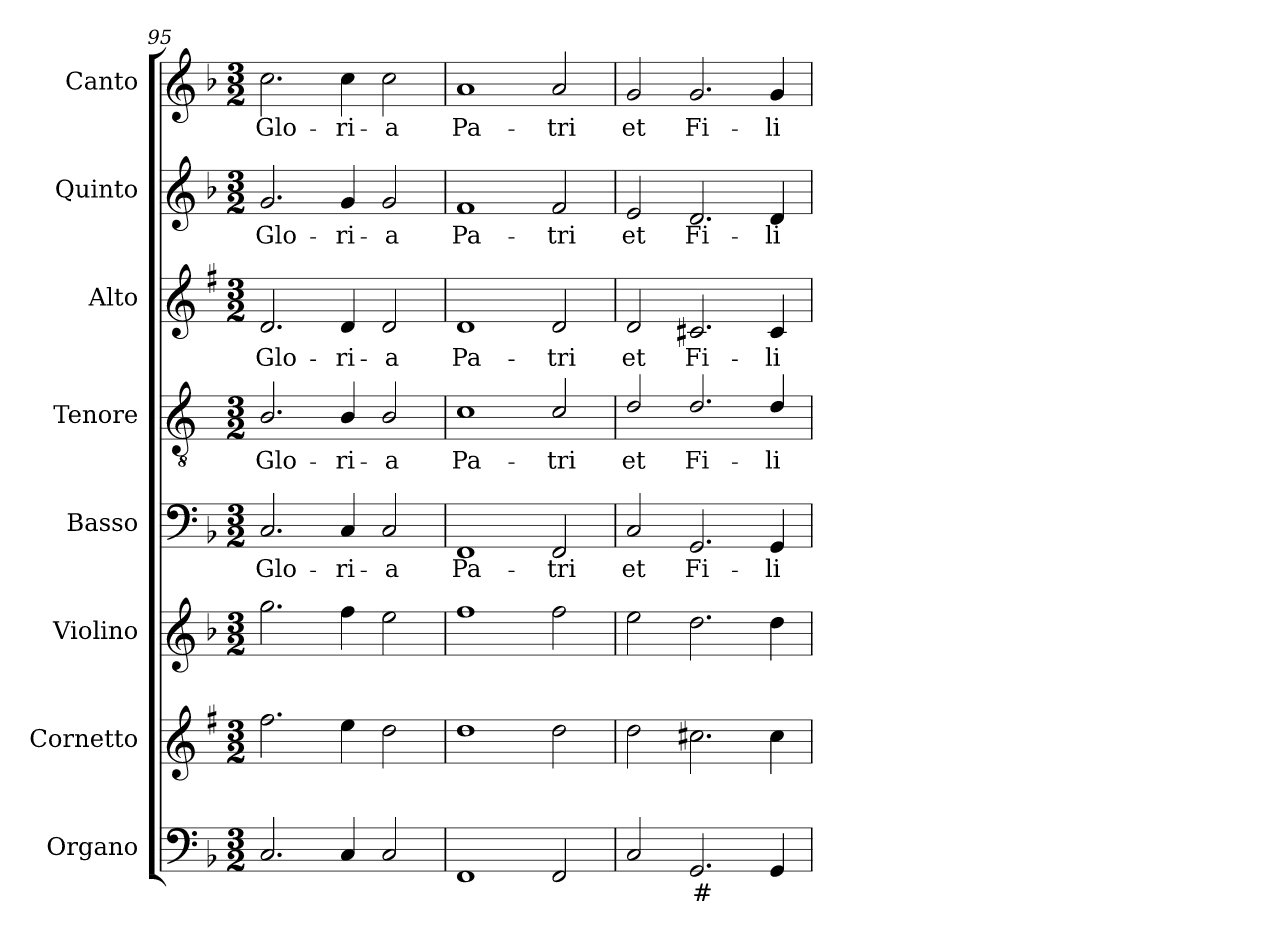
**kern	**text	**kern	**kern	**kern	**text	**kern	**text	**kern	**text	**kern	**text	**kern	**text
*part8	*part8	*part7	*part6	*part5	*part5	*part4	*part4	*part3	*part3	*part2	*part2	*part1	*part1
*staff8	*staff8	*staff7	*staff6	*staff5	*staff5	*staff4	*staff4	*staff3	*staff3	*staff2	*staff2	*staff1	*staff1
*I"Organo	*	*I"Cornetto	*I"Violino	*I"Basso	*	*I"Tenore	*	*I"Alto	*	*I"Quinto	*	*I"Canto	*
*I'Or	*	*I'Cto.	*I'Vln.	*I'B	*	*I'T	*	*I'A	*	*	*	*I'C	*
*clefF4	*	*clefG2	*clefG2	*clefF4	*	*clefGv2	*	*clefG2	*	*clefG2	*	*clefG2	*
*	*	*ITrd1c2	*	*	*	*ITrd4c7	*	*ITrd1c2	*	*	*	*	*
*k[b-]	*	*k[b-]	*k[b-]	*k[b-]	*	*k[b-]	*	*k[b-]	*	*k[b-]	*	*k[b-]	*
*F:	*	*F:	*F:	*F:	*	*F:	*	*F:	*	*F:	*	*F:	*
*M3/2	*	*M3/2	*M3/2	*M3/2	*	*M3/2	*	*M3/2	*	*M3/2	*	*M3/2	*
=95	=95	=95	=95	=95	=95	=95	=95	=95	=95	=95	=95	=95	=95
!	!	!	!	!	!LO:LY:b	!	!LO:LY:b	!	!LO:LY:b	!	!LO:LY:b	!	!LO:LY:b
2.C/	.	2.ee\	2.gg\	2.C/	Glo-	2.E/	Glo-	2.c/	Glo-	2.g/	Glo-	2.cc\	Glo-
!	!	!	!	!	!LO:LY:b	!	!LO:LY:b	!	!LO:LY:b	!	!LO:LY:b	!	!LO:LY:b
4C/	.	4dd\	4ff\	4C/	-ri-	4E/	-ri-	4c/	-ri-	4g/	-ri-	4cc\	-ri-
!	!	!	!	!	!LO:LY:b	!	!LO:LY:b	!	!LO:LY:b	!	!LO:LY:b	!	!LO:LY:b
2C/	.	2cc\	2ee\	2C/	-a	2E/	-a	2c/	-a	2g/	-a	2cc\	-a
=96	=96	=96	=96	=96	=96	=96	=96	=96	=96	=96	=96	=96	=96
!	!	!	!	!	!LO:LY:b	!	!LO:LY:b	!	!LO:LY:b	!	!LO:LY:b	!	!LO:LY:b
1FF	.	1cc	1ff	1FF	Pa-	1F	Pa-	1c	Pa-	1f	Pa-	1a	Pa-
!	!	!	!	!	!LO:LY:b	!	!LO:LY:b	!	!LO:LY:b	!	!LO:LY:b	!	!LO:LY:b
2FF/	.	2cc\	2ff\	2FF/	-tri	2F/	-tri	2c/	-tri	2f/	-tri	2a/	-tri
!!LO:PB:g=z
=97	=97	=97	=97	=97	=97	=97	=97	=97	=97	=97	=97	=97	=97
!	!	!	!	!	!LO:LY:b	!	!LO:LY:b	!	!LO:LY:b	!	!LO:LY:b	!	!LO:LY:b
2C/	.	2cc\	2ee\	2C/	et	2G/	et	2c/	et	2e/	et	2g/	et
!	!LO:LY:b	!	!	!	!LO:LY:b	!	!LO:LY:b	!	!LO:LY:b	!	!LO:LY:b	!	!LO:LY:b
2.GG/	#	2.bn\	2.dd\	2.GG/	Fi-	2.G/	Fi-	2.Bn/	Fi-	2.d/	Fi-	2.g/	Fi-
!	!	!	!	!	!LO:LY:b	!	!LO:LY:b	!	!LO:LY:b	!	!LO:LY:b	!	!LO:LY:b
4GG/	.	4b\	4dd\	4GG/	-li-	4G/	-li-	4B/	-li-	4d/	-li-	4g/	-li-
=	=	=	=	=	=	=	=	=	=	=	=	=	=
*-	*-	*-	*-	*-	*-	*-	*-	*-	*-	*-	*-	*-	*-
